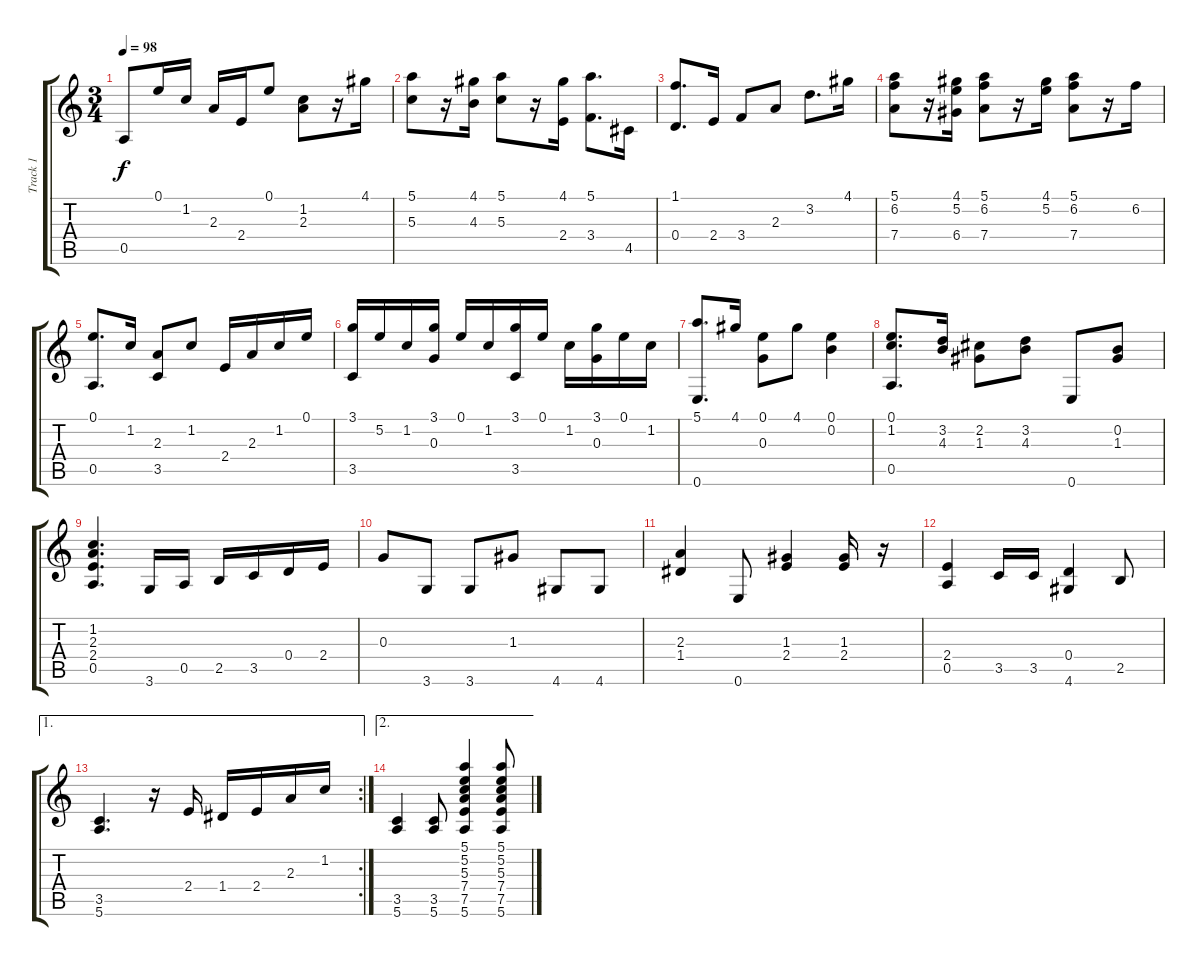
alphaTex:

\track ("Track 1" "Track 1") {instrument acousticguitarnylon}
\staff {score tabs}
\tuning (E4 B3 G3 D3 A2 E2) {hide}
\ts (3 4)
\tempo 98
\clef g2
\ks c
0.5.8{dy f} 0.1.16 1.2.16 2.3.16 2.4.16 0.1.8 (1.2 2.3).8 r.16 4.1.16 |
(5.1 5.3).8 r.16 (4.1 4.3).16 (5.1 5.3).8 r.16 (4.1 2.4).16 (5.1 3.4).8{d} 4.5.16 |
(1.1 0.4).8{d} 2.4.16 3.4.8 2.3.8 3.2.8{d} 4.1.16 |
(5.1 6.2 7.4).8 r.16 (4.1 5.2 6.4).16 (5.1 6.2 7.4).8 r.16 (4.1 5.2).16 (5.1 6.2 7.4).8 r.16 6.2.16 |
(0.1 0.5).8{d} 1.2.16 (2.3 3.5).8 1.2.8 2.4.16 2.3.16 1.2.16 0.1.16 |
(3.1 3.5).16 5.2.16 1.2.16 (3.1 0.3).16 0.1.16 1.2.16 (3.1 3.5).16 0.1.16 1.2.16 (3.1 0.3).16 0.1.16 1.2.16 |
(5.1 0.6).8{d} 4.1.16 (0.1 0.3).8 4.1.8 (0.1 0.2).4 |
(0.1 1.2 0.5).8{d} (3.2 4.3).16 (2.2 1.3).8 (3.2 4.3).8 0.6.8 (0.2 1.3).8 |
(1.2 2.3 2.4 0.5).4{d} 3.6.16 0.5.16 2.5.16 3.5.16 0.4.16 2.4.16 |
0.3.8 3.6.8 3.6.8 1.3.8 4.6.8 4.6.8 |
(2.3 1.4).4 0.6.8 (1.3 2.4).4 (1.3 2.4).16 r.16 |
(2.4 0.5).4 3.5.16 3.5.16 (0.4 4.6).4 2.5.8 |
\ae 1
\rc 2
(3.5 5.6).4{d} r.16 2.4.16 1.4.16 2.4.16 2.3.16 1.2.16 |
\ae 2
(3.5 5.6).4 (3.5 5.6).8 (5.1 5.2 5.3 7.4 7.5 5.6).4 (5.1 5.2 5.3 7.4 7.5 5.6).8
